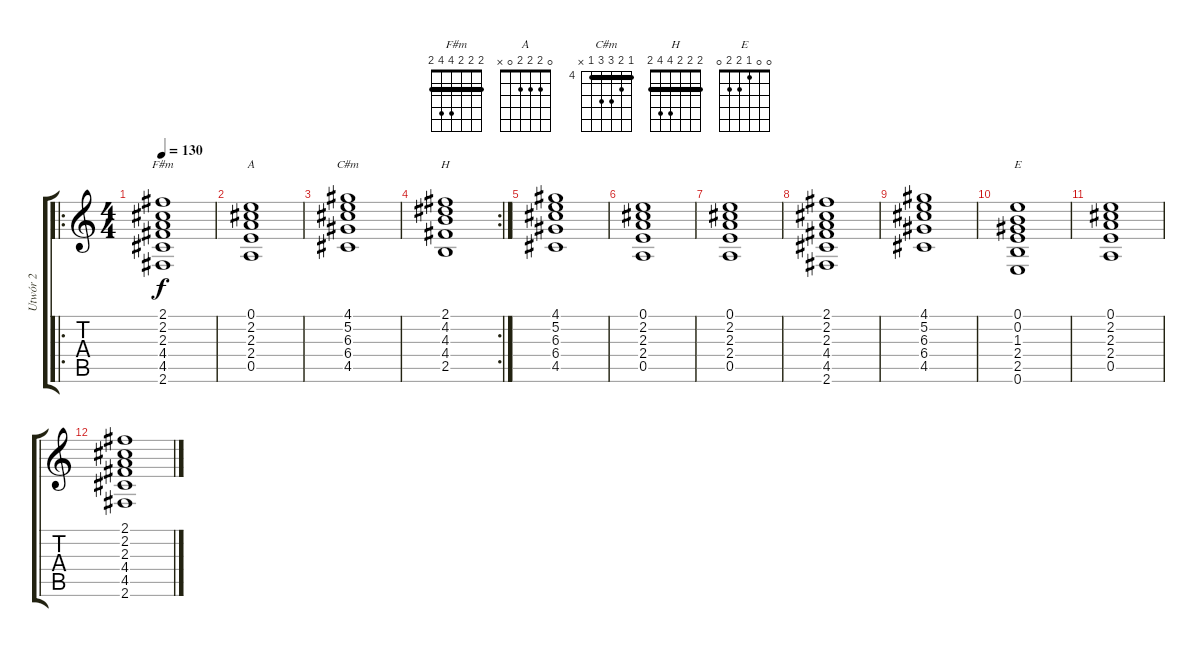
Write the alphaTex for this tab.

\track ("Utwór 2" "Utwór 2") {instrument acousticguitarsteel}
\staff {score tabs}
\tuning (E4 B3 G3 D3 A2 E2) {hide}
\chord ("F#m" 2 2 2 4 4 2) {barre 2}
\chord ("A" 0 2 2 2 0 x)
\chord ("C#m" 4 5 6 6 4 x) {firstfret 4 barre 4}
\chord ("H" 2 2 2 4 4 2) {barre 2}
\chord ("E" 0 0 1 2 2 0)
\ro
\ts (4 4)
\tempo 130
\clef g2
\ks c
(2.1 2.2 2.3 4.4 4.5 2.6).1{ch "F#m" dy f} |
(0.1 2.2 2.3 2.4 0.5).1{ch "A"} |
(4.1 5.2 6.3 6.4 4.5).1{ch "C#m"} |
\rc 2
(2.1 4.2 4.3 4.4 2.5).1{ch "H"} |
(4.1 5.2 6.3 6.4 4.5).1 |
(0.1 2.2 2.3 2.4 0.5).1 |
(0.1 2.2 2.3 2.4 0.5).1 |
(2.1 2.2 2.3 4.4 4.5 2.6).1 |
(4.1 5.2 6.3 6.4 4.5).1 |
(0.1 0.2 1.3 2.4 2.5 0.6).1{ch "E"} |
(0.1 2.2 2.3 2.4 0.5).1 |
(2.1 2.2 2.3 4.4 4.5 2.6).1
